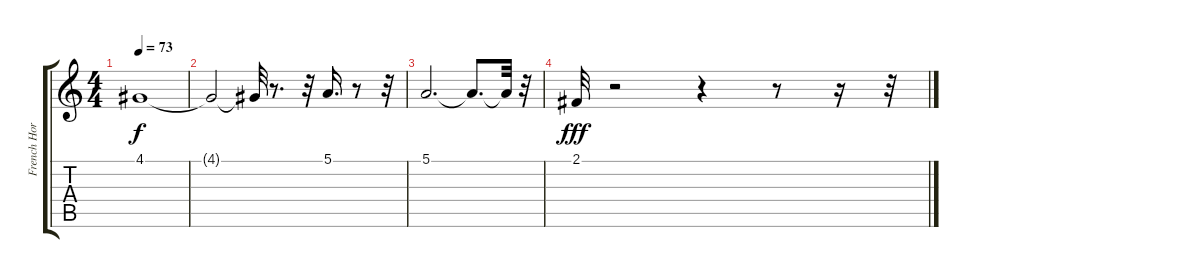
\track ("French Horn" "French Hor") {instrument frenchhorn}
\staff {score tabs}
\tuning (E4 B3 G3 D3 A2 E2) {hide}
\ts (4 4)
\tempo 73
\clef g2
\ks c
4.1.1{dy f} |
4.1{t}.2 4.1{t}.32 r.8{d} r.32 5.1.16{d} r.8 r.32 |
5.1.2{d} 5.1{t}.8{d} 5.1{t}.32 r.32 |
2.1.32{dy fff} r.2 r.4 r.8 r.16 r.32
